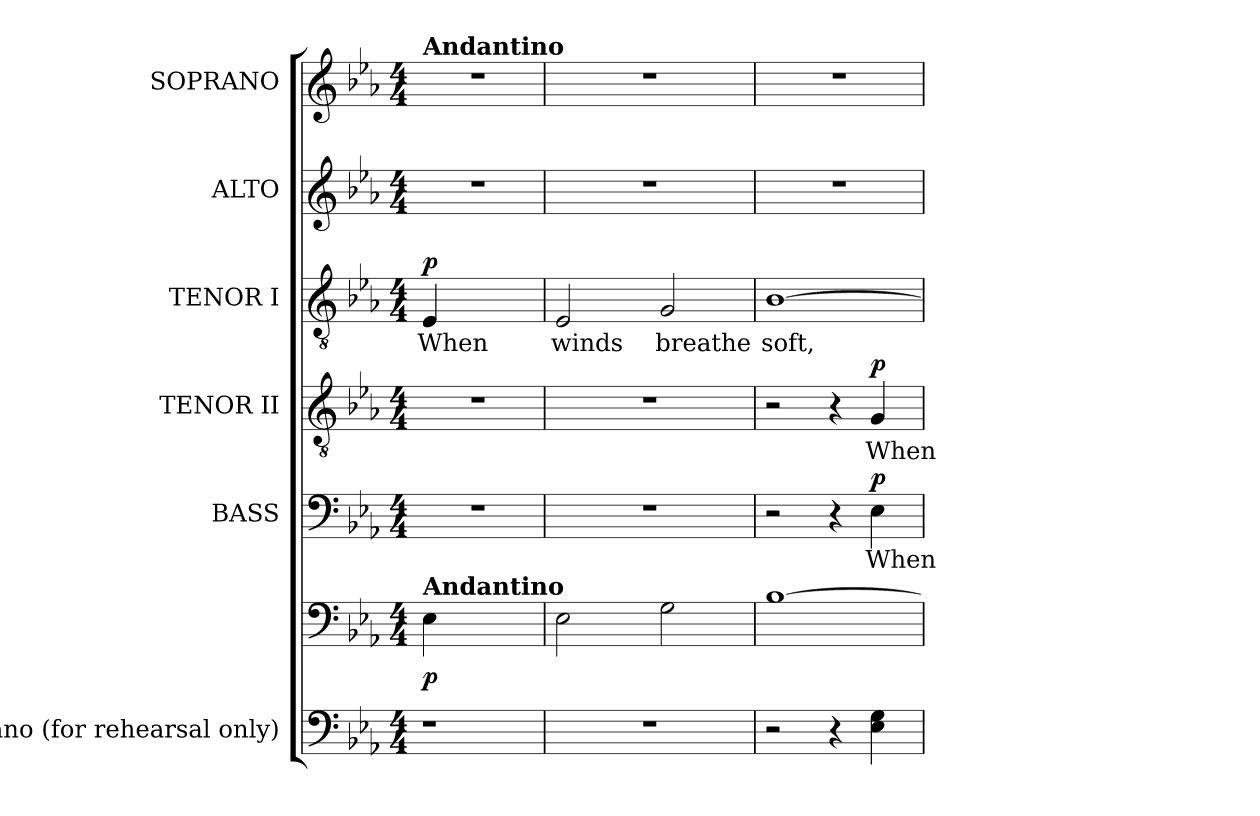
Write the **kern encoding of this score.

**kern	**kern	**dynam	**kern	**text	**dynam	**kern	**text	**dynam	**kern	**text	**dynam	**kern	**kern
*part6	*part6	*part6	*part5	*part5	*part5	*part4	*part4	*part4	*part3	*part3	*part3	*part2	*part1
*staff7	*staff6	*staff6/7	*staff5	*staff5	*staff5	*staff4	*staff4	*staff4	*staff3	*staff3	*staff3	*staff2	*staff1
*I"Piano (for rehearsal only)	*	*	*I"BASS	*	*	*I"TENOR II	*	*	*I"TENOR I	*	*	*I"ALTO	*I"SOPRANO
*I'Pno.	*	*	*I'B.	*	*	*I'T.	*	*	*I'T.	*	*	*I'A.	*I'S.
!!LO:PB:g=z
*clefF4	*clefF4	*	*clefF4	*	*	*clefGv2	*	*	*clefGv2	*	*	*clefG2	*clefG2
*	*	*	*	*	*	*ITrd7c12	*	*	*ITrd7c12	*	*	*	*
*k[b-e-a-]	*k[b-e-a-]	*	*k[b-e-a-]	*	*	*k[b-e-a-]	*	*	*k[b-e-a-]	*	*	*k[b-e-a-]	*k[b-e-a-]
*E-:	*E-:	*	*E-:	*	*	*E-:	*	*	*E-:	*	*	*E-:	*E-:
*M4/4	*M4/4	*	*M4/4	*	*	*M4/4	*	*	*M4/4	*	*	*M4/4	*M4/4
=	=	=	=	=	=	=	=	=	=	=	=	=	=
!LO:N:vis=1	!	!	!LO:N:vis=1	!	!	!LO:N:vis=1	!	!	!	!	!	!	!
!	!	!	!	!	!	!	!	!	!	!	!	!	!LO:TX:a:B:t=Andantino
!	!LO:TX:a:B:t=Andantino	!	!	!	!	!	!	!	!	!	!	!	!
!	!	!	!	!	!	!	!	!	!	!LO:LY:b:color=#000000	!	!LO:N:vis=1	!LO:N:vis=1
4r	4E-i\	p	1r	.	.	1r	.	.	4EE-i/	When	p	1r	1r
2.ryy	2.ryy	.	.	.	.	.	.	.	2.ryy	.	.	.	.
=1	=1	=1	=1	=1	=1	=1	=1	=1	=1	=1	=1	=1	=1
!	!	!	!	!	!	!	!	!	!	!LO:LY:b:color=#000000	!	!	!
*	*^	*	*	*	*	*	*	*	*	*	*	*	*^
1r	2E-i\	4ryy	.	1r	.	.	1r	.	.	2EE-i/	winds	.	1r	1r	4ryy
.	.	16ryy	.	.	.	.	.	.	.	.	.	.	.	.	16ryy
.	.	64ryy	.	.	.	.	.	.	.	.	.	.	.	.	64ryy
.	.	256..ryy	.	.	.	.	.	.	.	.	.	.	.	.	256..ryy
*	*MM80	*	*	*	*	*	*	*	*	*	*	*	*	*MM80	*
.	.	2ryy	.	.	.	.	.	.	.	.	.	.	.	.	2ryy
!	!	!	!	!	!	!	!	!	!	!	!LO:LY:b:color=#000000	!	!	!	!
.	2Gi\	.	.	.	.	.	.	.	.	2GGi/	breathe	.	.	.	.
.	.	8ryy	.	.	.	.	.	.	.	.	.	.	.	.	8ryy
.	.	32ryy	.	.	.	.	.	.	.	.	.	.	.	.	32ryy
.	.	128ryy	.	.	.	.	.	.	.	.	.	.	.	.	128ryy
.	.	1024ryy	.	.	.	.	.	.	.	.	.	.	.	.	1024ryy
*	*v	*v	*	*	*	*	*	*	*	*	*	*	*	*v	*v
=2	=2	=2	=2	=2	=2	=2	=2	=2	=2	=2	=2	=2	=2
*	*^	*	*	*	*	*	*	*	*	*	*	*	*^
!	!	!	!	!	!	!	!	!	!	!	!LO:LY:b:color=#000000	!	!	!	!
*	*v	*v	*	*	*	*	*	*	*	*	*	*	*	*v	*v
2r	[1B-i	.	2r	.	.	2r	.	.	[1BB-i	soft,	.	1r	1r
4r	.	.	4r	.	.	4r	.	.	.	.	.	.	.
!	!	!	!	!LO:LY:b:color=#000000	!	!	!	!	!	!	!	!	!
!	!	!	!	!	!	!	!LO:LY:b:color=#000000	!	!	!	!	!	!
4E-i\ 4Gi	.	.	4E-i\	When	p	4GGi/	When	p	.	.	.	.	.
=	=	=	=	=	=	=	=	=	=	=	=	=	=
*-	*-	*-	*-	*-	*-	*-	*-	*-	*-	*-	*-	*-	*-
